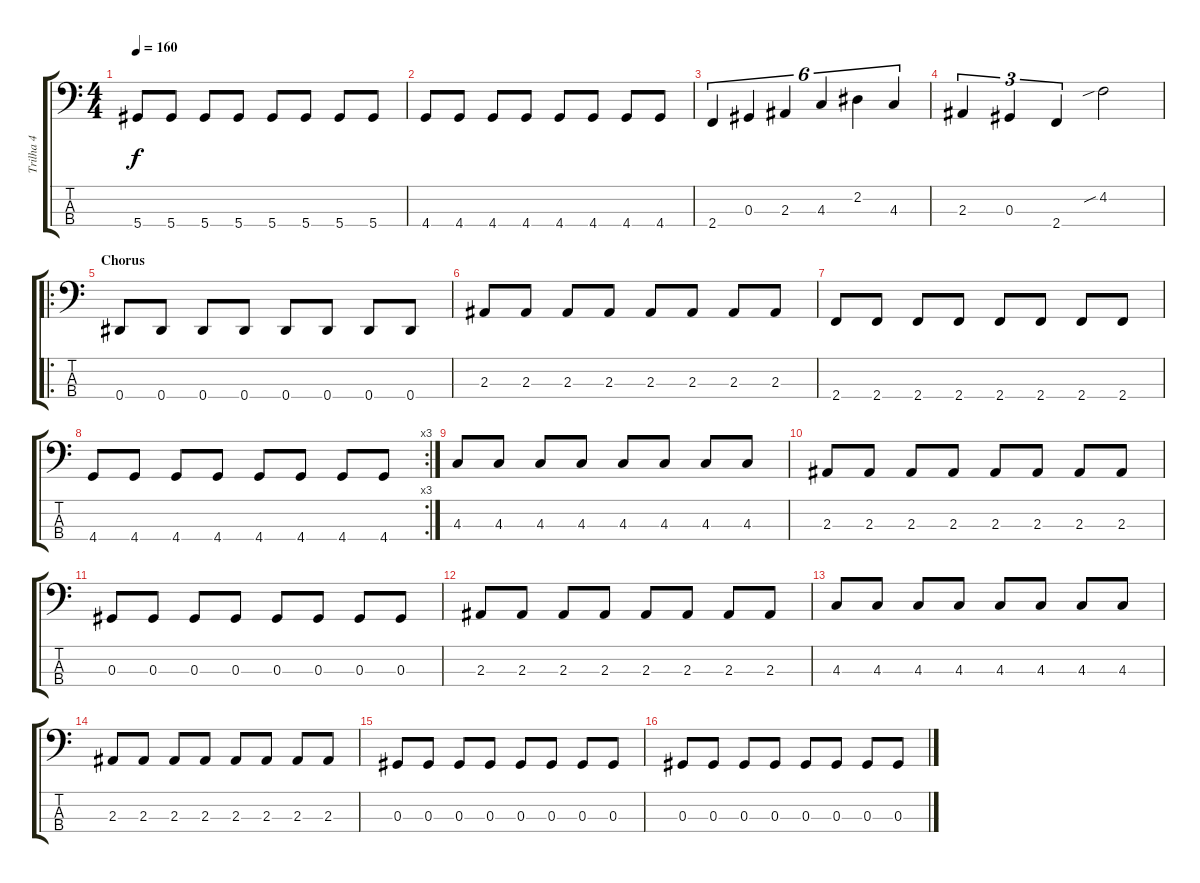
\track ("Trilha 4" "Trilha 4") {instrument electricbassfinger}
\staff {score tabs}
\tuning (Gb2 Db2 Ab1 Eb1) {hide}
\ts (4 4)
\tempo 160
\clef f4
\ks c
5.4.8{dy f} 5.4.8 5.4.8 5.4.8 5.4.8 5.4.8 5.4.8 5.4.8 |
4.4.8 4.4.8 4.4.8 4.4.8 4.4.8 4.4.8 4.4.8 4.4.8 |
2.4.4{tu (6 4)} 0.3.4{tu (6 4)} 2.3.4{tu (6 4)} 4.3.4{tu (6 4)} 2.2.4{tu (6 4)} 4.3.4{tu (6 4)} |
2.3.4{tu (3 2)} 0.3.4{tu (3 2)} 2.4.4{tu (3 2)} 4.2{sib}.2 |
\ro
\section ("" "Chorus")
0.4.8 0.4.8 0.4.8 0.4.8 0.4.8 0.4.8 0.4.8 0.4.8 |
2.3.8 2.3.8 2.3.8 2.3.8 2.3.8 2.3.8 2.3.8 2.3.8 |
2.4.8 2.4.8 2.4.8 2.4.8 2.4.8 2.4.8 2.4.8 2.4.8 |
\rc 3
4.4.8 4.4.8 4.4.8 4.4.8 4.4.8 4.4.8 4.4.8 4.4.8 |
4.3.8 4.3.8 4.3.8 4.3.8 4.3.8 4.3.8 4.3.8 4.3.8 |
2.3.8 2.3.8 2.3.8 2.3.8 2.3.8 2.3.8 2.3.8 2.3.8 |
0.3.8 0.3.8 0.3.8 0.3.8 0.3.8 0.3.8 0.3.8 0.3.8 |
2.3.8 2.3.8 2.3.8 2.3.8 2.3.8 2.3.8 2.3.8 2.3.8 |
4.3.8 4.3.8 4.3.8 4.3.8 4.3.8 4.3.8 4.3.8 4.3.8 |
2.3.8 2.3.8 2.3.8 2.3.8 2.3.8 2.3.8 2.3.8 2.3.8 |
0.3.8 0.3.8 0.3.8 0.3.8 0.3.8 0.3.8 0.3.8 0.3.8 |
0.3.8 0.3.8 0.3.8 0.3.8 0.3.8 0.3.8 0.3.8 0.3.8
